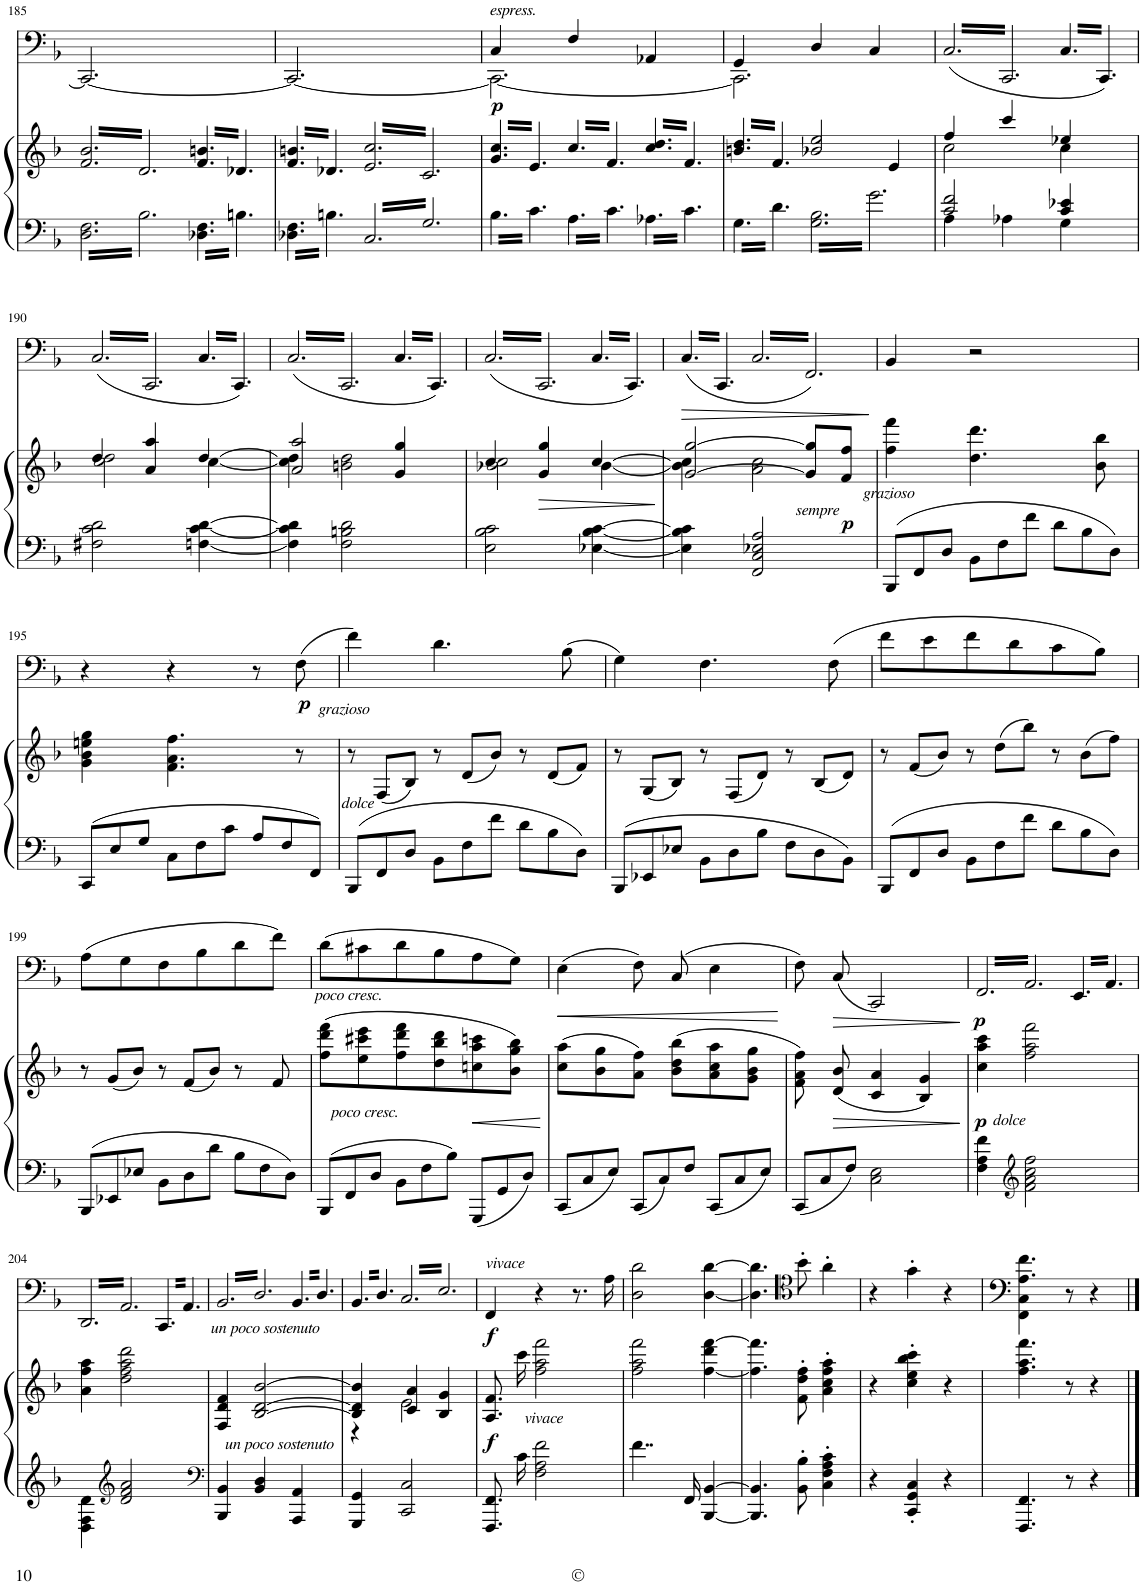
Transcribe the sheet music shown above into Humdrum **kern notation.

**kern	**kern	**dynam	**kern	**dynam
*part2	*part2	*part2	*part1	*part1
*staff3	*staff2	*staff2/3	*staff1	*staff1
*	*	*	*I"Cello	*
!!LO:PB:g=z
*clefF4	*clefG2	*	*clefF4	*
*k[b-]	*k[b-]	*	*k[b-]	*
*F:	*F:	*	*F:	*
*M3/4	*M3/4	*	*M3/4	*
*Xtuplet	*Xtuplet	*	*	*
=185	=185	=185	=185	=185
*	*tremolo	*	*	*
4D\ 4F\	16f/ 16b-/LL	.	2.CC/_	.
.	16d/	.	.	.
.	16f/ 16b-/	.	.	.
.	16d/	.	.	.
4B-\	16f/ 16b-/	.	.	.
.	16d/	.	.	.
.	16f/ 16b-/	.	.	.
.	16d/JJ	.	.	.
8D-X\ 8F\	16f/ 16bn/LL	.	.	.
.	16d-X/	.	.	.
8Bn\	16f/ 16bn/	.	.	.
.	16d-X/JJ	.	.	.
=186	=186	=186	=186	=186
8D-X\ 8F\	16f/ 16bn/LL	.	2.CC/_	.
.	16d-X/	.	.	.
8Bn\	16f/ 16bn/	.	.	.
.	16d-X/JJ	.	.	.
4C/	16e/ 16cc/LL	.	.	.
.	16c/	.	.	.
.	16e/ 16cc/	.	.	.
.	16c/	.	.	.
4G/	16e/ 16cc/	.	.	.
.	16c/	.	.	.
.	16e/ 16cc/	.	.	.
.	16c/JJ	.	.	.
=187	=187	=187	=187	=187
*	*	*	*^	*
!	!	!	!LO:TX:a:i:t=espress.	!	!
!	!	!	!	!	!LO:DY:b
8B-\	16g/ 16cc/LL	.	2.CC\_	4C/	p
.	16e/	.	.	.	.
8c\	16g/ 16cc/	.	.	.	.
.	16e/JJ	.	.	.	.
8A\	16cc/LL	.	.	4F/	.
.	16f/	.	.	.	.
8c\	16cc/	.	.	.	.
.	16f/JJ	.	.	.	.
8A-X\	16cc/ 16dd/LL	.	.	4AA-X/	.
.	16f/	.	.	.	.
8c\	16cc/ 16dd/	.	.	.	.
.	16f/JJ	.	.	.	.
=188	=188	=188	=188	=188	=188
8G\	16bn/ 16dd/LL	.	2.CC\]	4GG/	.
.	16f/	.	.	.	.
8d\	16bn/ 16dd/	.	.	.	.
.	16f/JJ	.	.	.	.
*	*Xtremolo	*	*	*	*
4G\ 4B-\	3b-X/ 3ee/	.	.	4D/	.
.	.	.	.	.	.
4g\	.	.	.	4C/	.
.	6e/	.	.	.	.
*	*	*	*v	*v	*
=189	=189	=189	=189	=189
*^	*^	*	*	*
*	*	*	*	*	*Xtuplet	*
*	*	*	*	*	*tremolo	*
2c/ 2f/	4A\	4ff/	2cc\	.	(16C/LL	.
.	.	.	.	.	16CC/	.
.	.	.	.	.	16C/	.
.	.	.	.	.	16CC/	.
.	4A-X\	4ccc/	.	.	16C/	.
.	.	.	.	.	16CC/	.
.	.	.	.	.	16C/	.
.	.	.	.	.	16CC/JJ	.
4c/ 4e-X/	4G\	4ee-X/	4cc\	.	16C/LL	.
.	.	.	.	.	16CC/)	.
.	.	.	.	.	16C/	.
.	.	.	.	.	16CC/)JJ	.
*v	*v	*	*	*	*	*
!!LO:LB:g=z
=190	=190	=190	=190	=190	=190
2F#X\ 2c\ 2d\	4dd/	2cc\ 2dd\	.	(16C/LL	.
.	.	.	.	16CC/	.
.	.	.	.	16C/	.
.	.	.	.	16CC/	.
.	4a/ 4aa/	.	.	16C/	.
.	.	.	.	16CC/	.
.	.	.	.	16C/	.
.	.	.	.	16CC/JJ	.
[4Fn\ [4c\ [4d\	[4dd/	[4cc\	.	16C/LL	.
.	.	.	.	16CC/)	.
.	.	.	.	16C/	.
.	.	.	.	16CC/)JJ	.
=191	=191	=191	=191	=191	=191
4F\] 4c\] 4d\]	2a/ 2aa/	4cc\] 4dd\]	.	(16C/LL	.
.	.	.	.	16CC/	.
.	.	.	.	16C/	.
.	.	.	.	16CC/	.
2F\ 2Bn\ 2d\	.	2bn\ 2dd\	.	16C/	.
.	.	.	.	16CC/	.
.	.	.	.	16C/	.
.	.	.	.	16CC/JJ	.
.	4g/ 4gg/	.	.	16C/LL	.
.	.	.	.	16CC/)	.
.	.	.	.	16C/	.
.	.	.	.	16CC/)JJ	.
=192	=192	=192	=192	=192	=192
2E\ 2B-\ 2c\	4cc/	2b-X\ 2cc\	.	(16C/LL	.
.	.	.	.	16CC/	.
.	.	.	.	16C/	.
.	.	.	.	16CC/	.
!	!	!	!LO:HP:b	!	!
.	4g/ 4gg/	.	>	16C/	.
.	.	.	.	16CC/	.
.	.	.	.	16C/	.
.	.	.	.	16CC/JJ	.
[4E-X\ [4B-\ [4c\	[4cc/	[4b-\	.	16C/LL	.
.	.	.	.	16CC/)	.
.	.	.	.	16C/	.
.	.	.	.	16CC/)JJ	.
=193	=193	=193	=193	=193	=193
!	!	!	!	!	!LO:HP:b
4E-\] 4B-\] 4c\]	[2g/ [2gg/	4b-\] 4cc\]	.	(16C/LL	>
.	.	.	.	16CC/	.
.	.	.	.	16C/	.
.	.	.	.	16CC/JJ	.
2FF/ 2C/ 2E-X/ 2A/	.	2a\ 2cc\	.	16C/LL	.
.	.	.	.	16FF/)	.
.	.	.	.	16C/	.
.	.	.	.	16FF/)	.
.	8g/] 8gg/]L	.	.	16C/	.
.	.	.	.	16FF/)	.
!	!LO:TX:b:i:t=grazioso	!	!	!	!
!	!LO:TX:b:i:t=sempre	!	!	!	!
!	!	!	!LO:DY:b	!	!
.	8f/ 8ff/J	.	p	16C/	.
.	.	.	.	16FF/)JJ	.
*	*	*	*	*Xtremolo	*
*	*v	*v	*	*	*
=194	=194	=194	=194	=194
12BBB-/L	4ff\ 4fff\	.	4BB-/	.
.	.	.	.	.
12FF/	.	.	.	.
.	.	.	.	.
12D/J	.	.	.	.
.	.	.	.	.
12BB-\L	4.dd\ 4.ddd\	.	2r	.
12F\	.	.	.	.
12f\J	.	.	.	.
12d\L	.	.	.	.
12B-\	.	.	.	.
.	8b-\ 8bb-\	.	.	.
12D\J	.	.	.	.
!!LO:LB:g=z
=195	=195	=195	=195	=195
12CC/L	4g\ 4b-\ 4een\ 4gg\	.	4r	.
12E/	.	.	.	.
12G/J	.	.	.	.
12C\L	4.f\ 4.a\ 4.ff\	.	4r	.
12F\	.	.	.	.
12c\J	.	.	.	.
12A/L	.	.	8r	.
12F/	.	.	.	.
!	!	!	!LO:TX:b:i:t=grazioso	!
!	!	!	!	!LO:DY:b
.	8r	.	(8F\	p
12FF/J	.	.	.	.
=196	=196	=196	=196	=196
!	!LO:TX:b:i:t=dolce	!	!	!
12BBB-/L	12r	.	4f\)	.
12FF/	(12F/L	.	.	.
12D/J	12B-/J)	.	.	.
12BB-\L	12r	.	4.d\	.
12F\	(12d/L	.	.	.
12f\J	12b-/J)	.	.	.
12d\L	12r	.	.	.
12B-\	(12d/L	.	.	.
.	.	.	(8B-\	.
12D\J	12f/J)	.	.	.
=197	=197	=197	=197	=197
12BBB-/L	12r	.	4G\)	.
12EE-X/	(12G/L	.	.	.
12E-X/J	12B-/J)	.	.	.
12BB-\L	12r	.	4.F\	.
12D\	(12F/L	.	.	.
12B-\J	12d/J)	.	.	.
12F\L	12r	.	.	.
12D\	(12B-/L	.	.	.
.	.	.	(8F\	.
12BB-\J	12d/J)	.	.	.
=198	=198	=198	=198	=198
12BBB-/L	12r	.	8f\L	.
12FF/	(12f/L	.	.	.
.	.	.	8e\	.
12D/J	12b-/J)	.	.	.
12BB-\L	12r	.	8f\	.
12F\	(12dd\L	.	.	.
.	.	.	8d\	.
12f\J	12bb-\J)	.	.	.
12d\L	12r	.	8c\	.
12B-\	(12b-\L	.	.	.
.	.	.	8B-\J)	.
12D\J	12ff\J)	.	.	.
!!LO:LB:g=z
=199	=199	=199	=199	=199
12BBB-/L	12r	.	(8A\L	.
12EE-X/	(12g/L	.	.	.
.	.	.	8G\	.
12E-X/J	12b-/J)	.	.	.
12BB-\L	12r	.	8F\	.
12D\	(12f/L	.	.	.
.	.	.	8B-\	.
12d\J	12b-/J)	.	.	.
12B-\L	8r	.	8d\	.
12F\	.	.	.	.
.	8f/	.	8f\J)	.
12D\J	.	.	.	.
=200	=200	=200	=200	=200
!	!	!	!LO:TX:b:i:t=poco cresc.	!
!	!LO:TX:b:i:t=poco cresc.	!	!	!
12BBB-/L	(8ff\ 8ddd\ 8fff\L	.	(8d\L	.
12FF/	.	.	.	.
.	8ee\ 8ccc#X\ 8eee\	.	8c#X\	.
12D/J	.	.	.	.
12BB-\L	8ff\ 8ddd\ 8fff\	.	8d\	.
12F\	.	.	.	.
.	8dd\ 8bb-\ 8ddd\	.	8B-\	.
12B-\J	.	.	.	.
!	!	!LO:HP:b	!	!
12GGG/L	8ccn\ 8aa\ 8cccn\	<	8A\	.
12GG/	.	.	.	.
.	8b-\ 8gg\ 8bb-\J)	.	8G\J)	.
12D/J	.	.	.	.
.	.	]	.	.
=201	=201	=201	=201	=201
!	!	!	!	!LO:HP:b
12CC/L	(8cc\ 8aa\L	.	(4E\	<
12C/	.	.	.	.
.	8b-\ 8gg\	.	.	.
12E/J	.	.	.	.
12CC/L	8a\ 8ff\J)	.	8F\)	.
12C/	.	.	.	.
.	(8b-\ 8dd\ 8bb-\L	.	(8C/	.
12F/J	.	.	.	.
12CC/L	8a\ 8cc\ 8aa\	.	4E\	.
12C/	.	.	.	.
.	8g\ 8b-\ 8gg\J	.	.	.
12E/J	.	.	.	.
.	.	.	.	]
=202	=202	=202	=202	=202
12CC/L	8f\ 8a\ 8ff\)	.	8F\)	.
12C/	.	.	.	.
.	(8d/ 8b-/	.	(8C/	.
12F/J	.	.	.	.
2C\ 2E\	4c/ 4a/	.	2CC/)	.
.	4B-/ 4g/)	.	.	.
.	.	[	.	[
=203	=203	=203	=203	=203
!	!LO:TX:b:i:t=dolce	!	!	!
!	!	!LO:DY:b	!	!LO:DY:b
*	*	*	*tremolo	*
4F\ 4A\ 4f\	4cc\ 4aa\ 4ccc\	p	16FF/LL	p
.	.	.	16AA/	.
.	.	.	16FF/	.
.	.	.	16AA/	.
*clefG2	*	*	*	*
2f\ 2a\ 2cc\ 2ff\	2ff\ 2aa\ 2fff\	.	16FF/	.
.	.	.	16AA/	.
.	.	.	16FF/	.
.	.	.	16AA/JJ	.
.	.	.	16EE/LL	.
.	.	.	16AA/	.
.	.	.	16EE/	.
.	.	.	16AA/JJ	.
!!LO:LB:g=z
=204	=204	=204	=204	=204
4D\ 4F\ 4d\	4a\ 4ff\ 4aa\	.	16DD/LL	.
.	.	.	16AA/	.
.	.	.	16DD/	.
.	.	.	16AA/	.
*clefG2	*	*	*	*
2d/ 2f/ 2a/	2dd\ 2ff\ 2aa\ 2ddd\	.	16DD/	.
.	.	.	16AA/	.
.	.	.	16DD/	.
.	.	.	16AA/JJ	.
.	.	.	16CC/LL	.
.	.	.	16AA/	.
.	.	.	16CC/	.
.	.	.	16AA/JJ	.
=205	=205	=205	=205	=205
*clefF4	*	*	*	*
!	!	!	!LO:TX:b:i:t=un poco sostenuto	!
!	!LO:TX:b:i:t=un poco sostenuto	!	!	!
4BBB-/ 4BB-/	4F/ 4d/ 4f/	.	16BB-/LL	.
.	.	.	16D/	.
.	.	.	16BB-/	.
.	.	.	16D/	.
4BB-/ 4D/	[2B-/ [2d/ [2b-/	.	16BB-/	.
.	.	.	16D/	.
.	.	.	16BB-/	.
.	.	.	16D/JJ	.
4AAA/ 4AA/	.	.	16BB-/LL	.
.	.	.	16D/	.
.	.	.	16BB-/	.
.	.	.	16D/JJ	.
=206	=206	=206	=206	=206
*	*^	*	*	*
4GGG/ 4GG/	4B-/] 4d/] 4b-/]	4r	.	16BB-/LL	.
.	.	.	.	16D/	.
.	.	.	.	16BB-/	.
.	.	.	.	16D/JJ	.
2CC/ 2C/	4c/ 4a/	2e\	.	16C/LL	.
.	.	.	.	16E/	.
.	.	.	.	16C/	.
.	.	.	.	16E/	.
.	4B-/ 4g/	.	.	16C/	.
.	.	.	.	16E/	.
.	.	.	.	16C/	.
.	.	.	.	16E/JJ	.
*	*	*	*	*Xtremolo	*
*	*v	*v	*	*	*
=207	=207	=207	=207	=207
!	!	!	!LO:TX:a:i:t=vivace	!
!	!	!LO:DY:b	!	!LO:DY:b
8.FFF/ 8.FF/	8.A/ 8.f/	f	4FF/	f
.	.	.	.	.
.	.	.	.	.
!	!LO:TX:b:i:t=vivace	!	!	!
16c\	16ccc\	.	.	.
2F\ 2A\ 2f\	2ff\ 2aa\ 2fff\	.	4r	.
.	.	.	8.r	.
.	.	.	16A\	.
=208	=208	=208	=208	=208
4..f\	2ff\ 2aa\ 2fff\	.	2D\ 2d\	.
16FF/	.	.	.	.
[4BBB-/ [4BB-/	[4ff\ 4ddd\ [4fff\	.	[4D\ [4d\	.
=209	=209	=209	=209	=209
4.BBB-/] 4.BB-/]	4.ff\] 4.fff\]	.	4.D\] 4.d\]	.
*	*	*	*clefC4	*
8BB-\' 8B-\'	8f\' 8dd\' 8ff\'	.	8b-'\	.
4C\' 4F\' 4A\' 4c\'	4a\' 4cc\' 4ff\' 4aa\'	.	4a'\	.
=210	=210	=210	=210	=210
4r	4r	.	4r	.
4CC/' 4GG/' 4C/'	4cc\' 4ee\' 4bb-\' 4ccc\'	.	4g'\	.
4r	4r	.	4r	.
=211	=211	=211	=211	=211
4.FFF/ 4.FF/	4.ff\ 4.aa\ 4.fff\	.	4.FF\ 4.C\ 4.A\ 4.f\	.
8r	8r	.	8r	.
4r	4r	.	4r	.
==	==	==	==	==
*-	*-	*-	*-	*-
